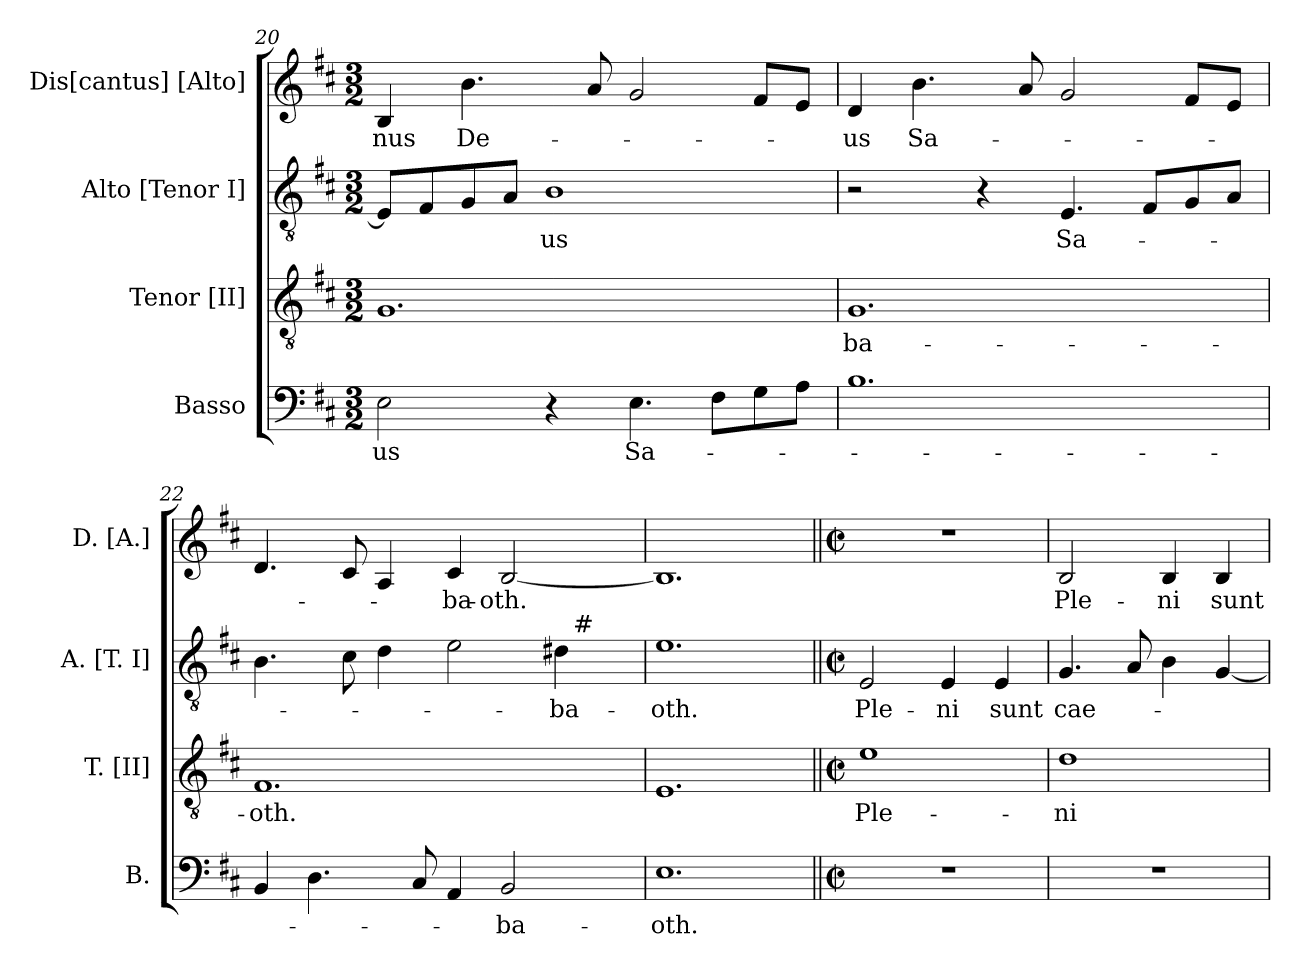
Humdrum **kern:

**kern	**text	**kern	**text	**kern	**text	**kern	**text
*part4	*part4	*part3	*part3	*part2	*part2	*part1	*part1
*staff4	*staff4	*staff3	*staff3	*staff2	*staff2	*staff1	*staff1
*I"Basso	*	*I"Tenor [II]	*	*I"Alto [Tenor I]	*	*I"Dis[cantus] [Alto]	*
*I'B.	*	*I'T. [II]	*	*I'A. [T. I]	*	*I'D. [A.]	*
*clefF4	*	*clefGv2	*	*clefGv2	*	*clefG2	*
*	*	*ITrd7c12	*	*ITrd7c12	*	*	*
*k[f#c#]	*	*k[f#c#]	*	*k[f#c#]	*	*k[f#c#]	*
*D:	*	*D:	*	*D:	*	*D:	*
*M3/2	*	*M3/2	*	*M3/2	*	*M3/2	*
=20	=20	=20	=20	=20	=20	=20	=20
!	!LO:LY:b:color=#000000	!	!	!	!	!	!
!	!	!	!	!	!	!	!LO:LY:b:color=#000000
2Ei\	-us	1.GGi	.	8EEi/L]	.	4Bi/	-nus
.	.	.	.	8FF#i/	.	.	.
!	!	!	!	!	!	!	!LO:LY:b:color=#000000
.	.	.	.	8GGi/	.	4.bi\	De-
.	.	.	.	8AAi/J	.	.	.
!	!	!	!	!	!LO:LY:b:color=#000000	!	!
4r	.	.	.	1BBi	-us	.	.
.	.	.	.	.	.	8ai/	.
!	!LO:LY:b:color=#000000	!	!	!	!	!	!
4.Ei\	Sa-	.	.	.	.	2gi/	.
8F#i\L	.	.	.	.	.	.	.
8Gi\	.	.	.	.	.	8f#i/L	.
8Ai\J	.	.	.	.	.	8ei/J	.
=21	=21	=21	=21	=21	=21	=21	=21
!	!	!	!LO:LY:b:color=#000000	!	!	!	!
!	!	!	!	!	!	!	!LO:LY:b:color=#000000
1.Bi	.	1.GGi	-ba-	2r	.	4di/	-us
!	!	!	!	!	!	!	!LO:LY:b:color=#000000
.	.	.	.	.	.	4.bi\	Sa-
.	.	.	.	4r	.	.	.
.	.	.	.	.	.	8ai/	.
!	!	!	!	!	!LO:LY:b:color=#000000	!	!
.	.	.	.	4.EEi/	Sa-	2gi/	.
.	.	.	.	8FF#i/L	.	.	.
.	.	.	.	8GGi/	.	8f#i/L	.
.	.	.	.	8AAi/J	.	8ei/J	.
=22	=22	=22	=22	=22	=22	=22	=22
!	!	!	!LO:LY:b:color=#000000	!	!	!	!
*	*	*	*	*^	*	*	*
4BBi/	.	1.FF#i	-oth.	4.BBi\	1ryy	.	4.di/	.
4.Di\	.	.	.	.	.	.	.	.
.	.	.	.	8C#i\	.	.	8c#i/	.
.	.	.	.	4Di\	.	.	4Ai/	.
8C#i/	.	.	.	.	.	.	.	.
!	!	!	!	!	!	!	!	!LO:LY:b:color=#000000
4AAi/	.	.	.	2Ei\	.	.	4c#i/	-ba-
!	!LO:LY:b:color=#000000	!	!	!	!	!	!	!
!	!	!	!	!	!	!	!	!LO:LY:b:color=#000000
2BBi/	-ba-	.	.	.	4ryy	.	[<2Bi/	-oth.
!	!	!	!	!	!	!LO:LY:b:color=#000000	!	!
.	.	.	.	4D#i\	32ryy	-ba-	.	.
.	.	.	.	.	256ryy	.	.	.
!	!	!	!	!	!LO:TX:a:t=#	!	!	!
.	.	.	.	.	8ryy	.	.	.
.	.	.	.	.	16ryy	.	.	.
.	.	.	.	.	64..ryy	.	.	.
*	*	*	*	*v	*v	*	*	*
=23	=23	=23	=23	=23	=23	=23	=23
*	*	*	*	*^	*	*	*
!	!LO:LY:b:color=#000000	!	!	!	!	!	!	!
*	*	*	*	*v	*v	*	*	*
*	*	*	*	*^	*	*	*
!	!	!	!	!	!	!LO:LY:b:color=#000000	!	!
*	*	*	*	*v	*v	*	*	*
1.Ei	-oth.	1.EEi	.	1.Ei	-oth.	1.Bi]	.
!!LO:LB:g=z
=24||	=24||	=24||	=24||	=24||	=24||	=24||	=24||
*M2/2	*	*M2/2	*	*M2/2	*	*M2/2	*
*met(c|)	*	*met(c|)	*	*met(c|)	*	*met(c|)	*
!	!	!	!LO:LY:b:color=#000000	!	!	!	!
!	!	!	!	!	!LO:LY:b:color=#000000	!	!
1r	.	1Ei	Ple-	2EEi/	Ple-	1r	.
!	!	!	!	!	!LO:LY:b:color=#000000	!	!
.	.	.	.	4EEi/	-ni	.	.
!	!	!	!	!	!LO:LY:b:color=#000000	!	!
.	.	.	.	4EEi/	sunt	.	.
=25	=25	=25	=25	=25	=25	=25	=25
!	!	!	!LO:LY:b:color=#000000	!	!	!	!
!	!	!	!	!	!LO:LY:b:color=#000000	!	!
!	!	!	!	!	!	!	!LO:LY:b:color=#000000
1r	.	1Di	-ni	4.GGi/	cae-	2Bi/	Ple-
.	.	.	.	8AAi/	.	.	.
!	!	!	!	!	!	!	!LO:LY:b:color=#000000
.	.	.	.	4BBi\	.	4Bi/	-ni
!	!	!	!	!	!	!	!LO:LY:b:color=#000000
.	.	.	.	[<4GGi/	.	4Bi/	sunt
=	=	=	=	=	=	=	=
*-	*-	*-	*-	*-	*-	*-	*-
